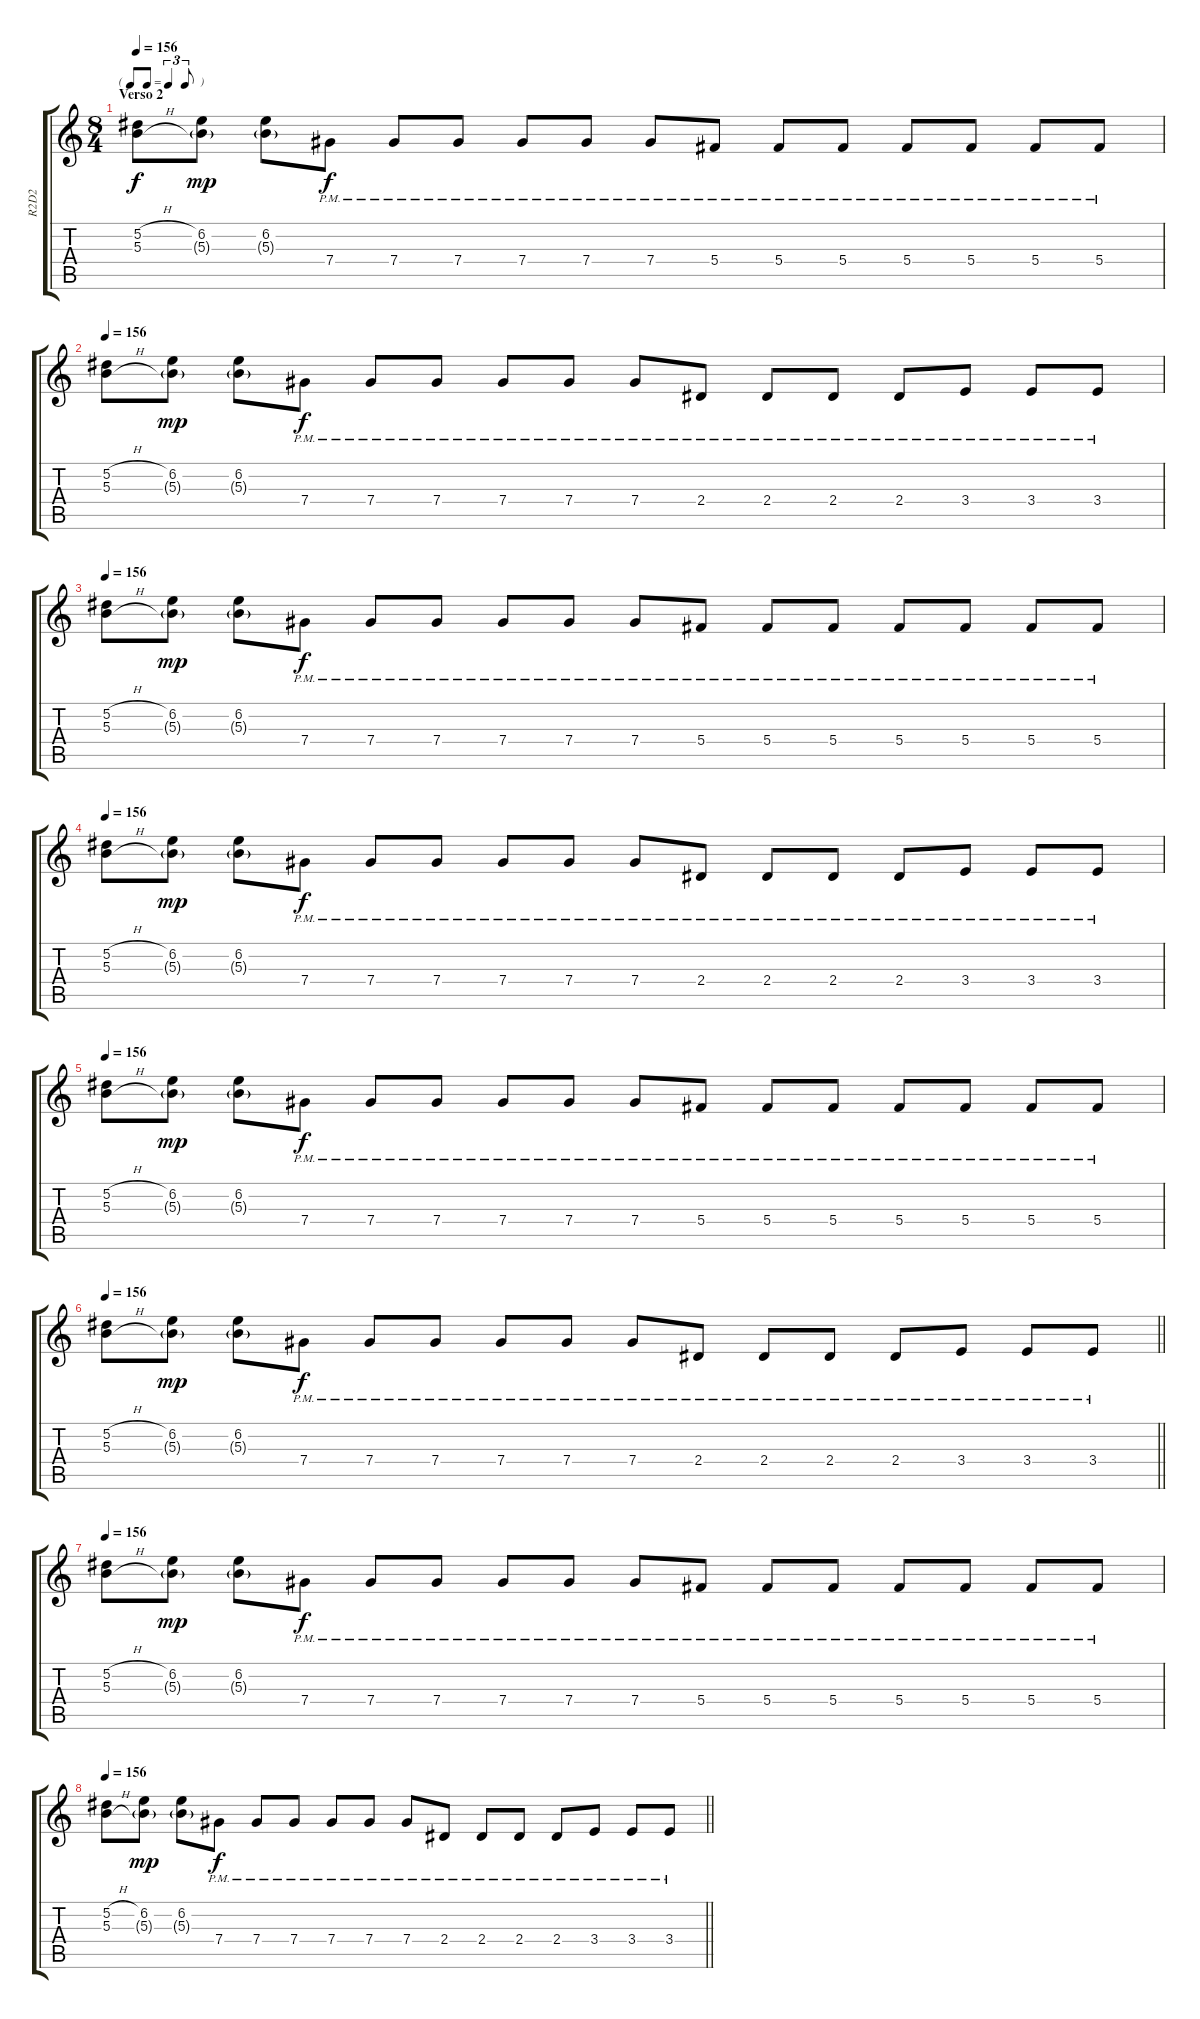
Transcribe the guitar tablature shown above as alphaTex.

\track ("R2D2" "R2D2") {instrument acousticguitarsteel}
\staff {score tabs}
\tuning (Eb4 Bb3 Gb3 Db3 Ab2 Eb2) {hide}
\ts (8 4)
\tf triplet8th
\section ("" "Verso 2")
\tempo 156
\clef g2
\ks c
(5.2{h} 5.3{h}).8{dy f instrument distortionguitar} (6.2 5.3{g}).8{dy mp} (6.2 5.3{g}).8 7.4{pm}.8{dy f} 7.4{pm}.8 7.4{pm}.8 7.4{pm}.8 7.4{pm}.8 7.4{pm}.8 5.4{pm}.8 5.4{pm}.8 5.4{pm}.8 5.4{pm}.8 5.4{pm}.8 5.4{pm}.8 5.4{pm}.8 |
\tempo 156
(5.2{h} 5.3{h}).8{instrument distortionguitar} (6.2 5.3{g}).8{dy mp} (6.2 5.3{g}).8 7.4{pm}.8{dy f} 7.4{pm}.8 7.4{pm}.8 7.4{pm}.8 7.4{pm}.8 7.4{pm}.8 2.4{pm}.8 2.4{pm}.8 2.4{pm}.8 2.4{pm}.8 3.4{pm}.8 3.4{pm}.8 3.4{pm}.8 |
\tempo 156
(5.2{h} 5.3{h}).8{instrument distortionguitar} (6.2 5.3{g}).8{dy mp} (6.2 5.3{g}).8 7.4{pm}.8{dy f} 7.4{pm}.8 7.4{pm}.8 7.4{pm}.8 7.4{pm}.8 7.4{pm}.8 5.4{pm}.8 5.4{pm}.8 5.4{pm}.8 5.4{pm}.8 5.4{pm}.8 5.4{pm}.8 5.4{pm}.8 |
\tempo 156
(5.2{h} 5.3{h}).8{instrument distortionguitar} (6.2 5.3{g}).8{dy mp} (6.2 5.3{g}).8 7.4{pm}.8{dy f} 7.4{pm}.8 7.4{pm}.8 7.4{pm}.8 7.4{pm}.8 7.4{pm}.8 2.4{pm}.8 2.4{pm}.8 2.4{pm}.8 2.4{pm}.8 3.4{pm}.8 3.4{pm}.8 3.4{pm}.8 |
\tempo 156
(5.2{h} 5.3{h}).8{instrument distortionguitar} (6.2 5.3{g}).8{dy mp} (6.2 5.3{g}).8 7.4{pm}.8{dy f} 7.4{pm}.8 7.4{pm}.8 7.4{pm}.8 7.4{pm}.8 7.4{pm}.8 5.4{pm}.8 5.4{pm}.8 5.4{pm}.8 5.4{pm}.8 5.4{pm}.8 5.4{pm}.8 5.4{pm}.8 |
\tempo 156
\barLineRight lightlight
(5.2{h} 5.3{h}).8{instrument distortionguitar} (6.2 5.3{g}).8{dy mp} (6.2 5.3{g}).8 7.4{pm}.8{dy f} 7.4{pm}.8 7.4{pm}.8 7.4{pm}.8 7.4{pm}.8 7.4{pm}.8 2.4{pm}.8 2.4{pm}.8 2.4{pm}.8 2.4{pm}.8 3.4{pm}.8 3.4{pm}.8 3.4{pm}.8 |
\tempo 156
(5.2{h} 5.3{h}).8{instrument distortionguitar} (6.2 5.3{g}).8{dy mp} (6.2 5.3{g}).8 7.4{pm}.8{dy f} 7.4{pm}.8 7.4{pm}.8 7.4{pm}.8 7.4{pm}.8 7.4{pm}.8 5.4{pm}.8 5.4{pm}.8 5.4{pm}.8 5.4{pm}.8 5.4{pm}.8 5.4{pm}.8 5.4{pm}.8 |
\tempo 156
\barLineRight lightlight
(5.2{h} 5.3{h}).8{instrument distortionguitar} (6.2 5.3{g}).8{dy mp} (6.2 5.3{g}).8 7.4{pm}.8{dy f} 7.4{pm}.8 7.4{pm}.8 7.4{pm}.8 7.4{pm}.8 7.4{pm}.8 2.4{pm}.8 2.4{pm}.8 2.4{pm}.8 2.4{pm}.8 3.4{pm}.8 3.4{pm}.8 3.4{pm}.8
